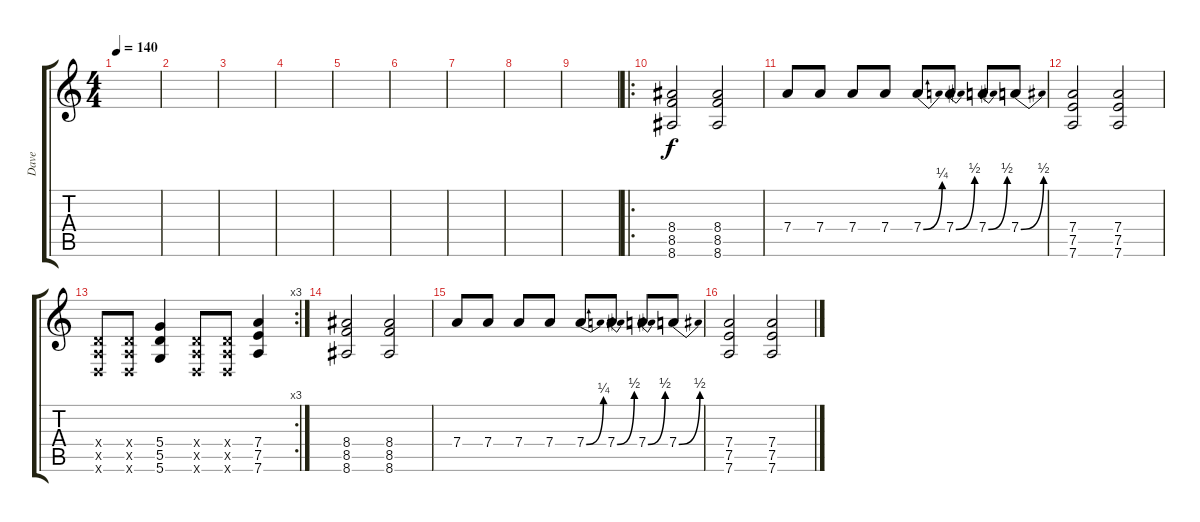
\track ("Dave" "Dave") {instrument overdrivenguitar}
\staff {score tabs}
\tuning (E4 B3 G3 D3 A2 D2) {hide}
\ts (4 4)
\tempo 140
\clef g2
\ks c
|
|
|
|
|
|
|
|
|
\ro
(8.4 8.5 8.6).2 (8.4 8.5 8.6).2 |
7.4.8 7.4.8 7.4.8 7.4.8 7.4{be (bend 0 0 60 1)}.8 7.4{be (bend 0 0 60 2)}.8 7.4{be (bend 0 0 60 2)}.8 7.4{be (bend 0 0 60 2)}.8 |
(7.4 7.5 7.6).2 (7.4 7.5 7.6).2 |
\rc 3
(0.4{x} 0.5{x} 0.6{x}).8 (0.4{x} 0.5{x} 0.6{x}).8 (5.4 5.5 5.6).4 (0.4{x} 0.5{x} 0.6{x}).8 (0.4{x} 0.5{x} 0.6{x}).8 (7.4 7.5 7.6).4 |
(8.4 8.5 8.6).2 (8.4 8.5 8.6).2 |
7.4.8 7.4.8 7.4.8 7.4.8 7.4{be (bend 0 0 60 1)}.8 7.4{be (bend 0 0 60 2)}.8 7.4{be (bend 0 0 60 2)}.8 7.4{be (bend 0 0 60 2)}.8 |
(7.4 7.5 7.6).2 (7.4 7.5 7.6).2
